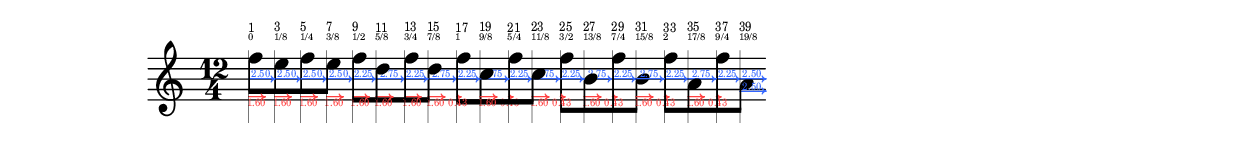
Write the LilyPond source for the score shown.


\version "2.17.6"
\header {
  texidoc = "For juxtaposed chords with the same direction, a
slight optical correction is used. It is constant, and works only if
two chords have no common head-positions range."
}

\layout { ragged-right = ##t}

\relative c'' {
  \override Score.PaperColumn.layer = #1
  \override Score.PaperColumn.stencil = #ly:paper-column::print

  \stemDown
  \time 12/4
  f8[
    e f e]  f[ d f d]  f[ c f c]  f[ b, f' b,]  f'[ a, f' a,]
}



